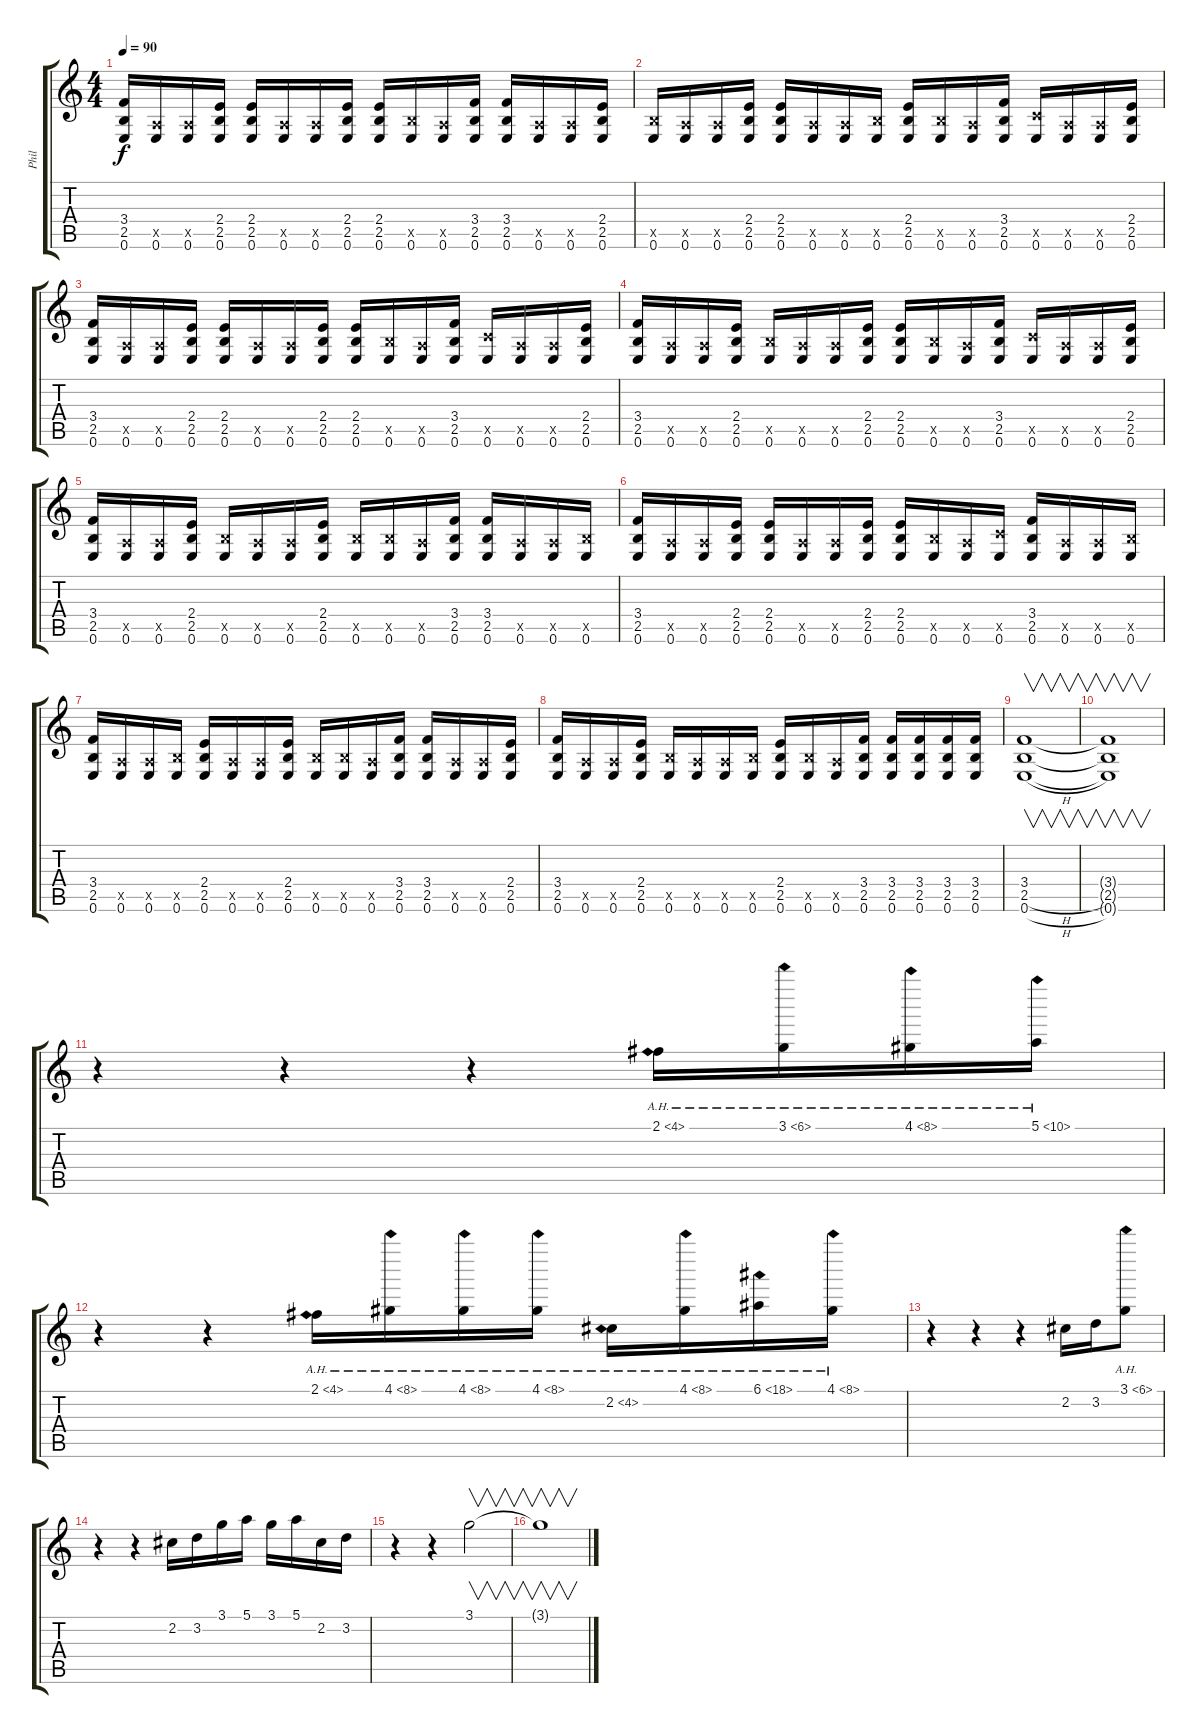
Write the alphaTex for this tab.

\track ("Phil" "Phil") {instrument distortionguitar}
\staff {score tabs}
\tuning (E4 B3 G3 D3 A2 E2) {hide}
\ts (4 4)
\tempo 90
\clef g2
\ks c
(3.4 2.5 0.6).16{dy f instrument distortionguitar} (0.5{x} 0.6).16 (0.5{x} 0.6).16 (2.4 2.5 0.6).16 (2.4 2.5 0.6).16 (0.5{x} 0.6).16 (0.5{x} 0.6).16 (2.4 2.5 0.6).16 (2.4 2.5 0.6).16 (2.5{x} 0.6).16 (0.5{x} 0.6).16 (3.4 2.5 0.6).16 (3.4 2.5 0.6).16 (0.5{x} 0.6).16 (0.5{x} 0.6).16 (2.4 2.5 0.6).16 |
(2.5{x} 0.6).16 (0.5{x} 0.6).16 (0.5{x} 0.6).16 (2.4 2.5 0.6).16 (2.4 2.5 0.6).16 (0.5{x} 0.6).16 (0.5{x} 0.6).16 (2.5{x} 0.6).16 (2.4 2.5 0.6).16 (2.5{x} 0.6).16 (0.5{x} 0.6).16 (3.4 2.5 0.6).16 (3.5{x} 0.6).16 (0.5{x} 0.6).16 (0.5{x} 0.6).16 (2.4 2.5 0.6).16 |
(3.4 2.5 0.6).16 (0.5{x} 0.6).16 (0.5{x} 0.6).16 (2.4 2.5 0.6).16 (2.4 2.5 0.6).16 (0.5{x} 0.6).16 (0.5{x} 0.6).16 (2.4 2.5 0.6).16 (2.4 2.5 0.6).16 (2.5{x} 0.6).16 (0.5{x} 0.6).16 (3.4 2.5 0.6).16 (3.5{x} 0.6).16 (0.5{x} 0.6).16 (0.5{x} 0.6).16 (2.4 2.5 0.6).16 |
(3.4 2.5 0.6).16 (0.5{x} 0.6).16 (0.5{x} 0.6).16 (2.4 2.5 0.6).16 (2.5{x} 0.6).16 (0.5{x} 0.6).16 (0.5{x} 0.6).16 (2.4 2.5 0.6).16 (2.4 2.5 0.6).16 (2.5{x} 0.6).16 (0.5{x} 0.6).16 (3.4 2.5 0.6).16 (3.5{x} 0.6).16 (0.5{x} 0.6).16 (0.5{x} 0.6).16 (2.4 2.5 0.6).16 |
(3.4 2.5 0.6).16 (0.5{x} 0.6).16 (0.5{x} 0.6).16 (2.4 2.5 0.6).16 (2.5{x} 0.6).16 (0.5{x} 0.6).16 (0.5{x} 0.6).16 (2.4 2.5 0.6).16 (2.5{x} 0.6).16 (2.5{x} 0.6).16 (0.5{x} 0.6).16 (3.4 2.5 0.6).16 (3.4 2.5 0.6).16 (0.5{x} 0.6).16 (0.5{x} 0.6).16 (2.5{x} 0.6).16 |
(3.4 2.5 0.6).16 (0.5{x} 0.6).16 (0.5{x} 0.6).16 (2.4 2.5 0.6).16 (2.4 2.5 0.6).16 (0.5{x} 0.6).16 (0.5{x} 0.6).16 (2.4 2.5 0.6).16 (2.4 2.5 0.6).16 (2.5{x} 0.6).16 (0.5{x} 0.6).16 (3.5{x} 0.6).16 (3.4 2.5 0.6).16 (0.5{x} 0.6).16 (0.5{x} 0.6).16 (2.5{x} 0.6).16 |
(3.4 2.5 0.6).16 (0.5{x} 0.6).16 (0.5{x} 0.6).16 (2.5{x} 0.6).16 (2.4 2.5 0.6).16 (0.5{x} 0.6).16 (0.5{x} 0.6).16 (2.4 2.5 0.6).16 (2.5{x} 0.6).16 (2.5{x} 0.6).16 (0.5{x} 0.6).16 (3.4 2.5 0.6).16 (3.4 2.5 0.6).16 (0.5{x} 0.6).16 (0.5{x} 0.6).16 (2.4 2.5 0.6).16 |
(3.4 2.5 0.6).16 (0.5{x} 0.6).16 (0.5{x} 0.6).16 (2.4 2.5 0.6).16 (2.5{x} 0.6).16 (0.5{x} 0.6).16 (0.5{x} 0.6).16 (2.5{x} 0.6).16 (2.4 2.5 0.6).16 (2.5{x} 0.6).16 (0.5{x} 0.6).16 (3.4 2.5 0.6).16 (3.4 2.5 0.6).16 (3.4 2.5 0.6).16 (3.4 2.5 0.6).16 (3.4 2.5 0.6).16 |
(3.4 2.5{h} 0.6{h}).1{v} |
(3.4{t} 2.5{t} 0.6{t}).1{v} |
r.4 r.4 r.4 2.1{ah 2}.16 3.1{ah 3}.16 4.1{ah 4}.16 5.1{ah 5}.16 |
r.4 r.4 2.1{ah 2}.16 4.1{ah 4}.16 4.1{ah 4}.16 4.1{ah 4}.16 2.2{ah 2}.16 4.1{ah 4}.16 6.1{ah 12}.16 4.1{ah 4}.16 |
r.4 r.4 r.4 2.2.16 3.2.16 3.1{ah 3}.8 |
r.4 r.4 2.2.16 3.2.16 3.1.16 5.1.16 3.1.16 5.1.16 2.2.16 3.2.16 |
r.4 r.4 3.1.2{v} |
3.1{t}.1{v}
